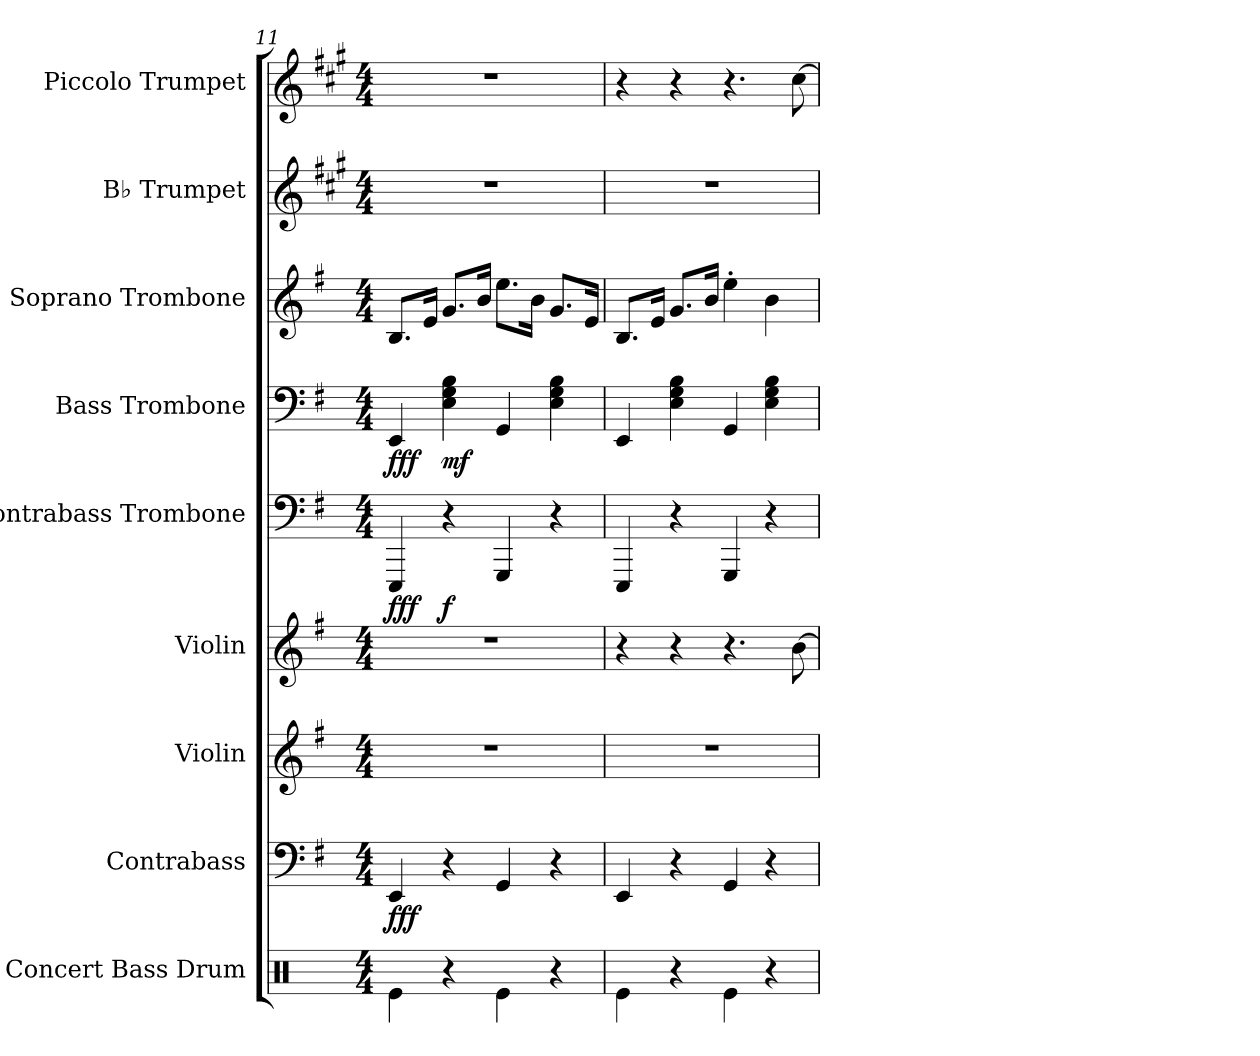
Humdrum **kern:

**kern	**kern	**dynam	**kern	**kern	**kern	**dynam	**kern	**dynam	**kern	**kern	**kern
*part9	*part8	*part8	*part7	*part6	*part5	*part5	*part4	*part4	*part3	*part2	*part1
*staff9	*staff8	*staff8	*staff7	*staff6	*staff5	*staff5	*staff4	*staff4	*staff3	*staff2	*staff1
*I"Concert Bass Drum	*I"Contrabass	*	*I"Violin	*I"Violin	*I"Contrabass Trombone	*	*I"Bass Trombone	*	*I"Soprano Trombone	*I"B♭ Trumpet	*I"Piccolo Trumpet
*I'Con. BD	*I'Cb.	*	*I'Vln.	*I'Vln.	*I'Cb. Tbn.	*	*I'B. Tbn.	*	*I'S. Tbn.	*I'B♭ Tpt.	*I'P. Tpt.
!!LO:PB:g=z
*clefX	*clefF4	*	*clefG2	*clefG2	*clefF4	*	*clefF4	*	*clefG2	*clefG2	*clefG2
*	*ITrd7c12	*	*	*	*	*	*	*	*	*ITrd1c2	*ITrd-6c-10
*k[]	*k[f#]	*	*k[f#]	*k[f#]	*k[f#]	*	*k[f#]	*	*k[f#]	*k[f#]	*k[f#]
*M4/4	*M4/4	*	*M4/4	*M4/4	*M4/4	*	*M4/4	*	*M4/4	*M4/4	*M4/4
=11	=11	=11	=11	=11	=11	=11	=11	=11	=11	=11	=11
!	!	!LO:DY:b	!	!	!	!LO:DY:b	!	!LO:DY:b	!	!	!
4Re\	4EEE/	fff	1r	1r	4EEE/	fff	4EE/	fff	8.B/L	1r	1r
.	.	.	.	.	.	.	.	.	16e/Jk	.	.
!	!	!	!	!	!	!LO:DY:b	!	!LO:DY:b	!	!	!
4r	4r	.	.	.	4r	f	4E\ 4G\ 4B\	mf	8.g/L	.	.
.	.	.	.	.	.	.	.	.	16b/Jk	.	.
4Re\	4GGG/	.	.	.	4GGG/	.	4GG/	.	8.ee\L	.	.
.	.	.	.	.	.	.	.	.	16b\Jk	.	.
4r	4r	.	.	.	4r	.	4E\ 4G\ 4B\	.	8.g/L	.	.
.	.	.	.	.	.	.	.	.	16e/Jk	.	.
=12	=12	=12	=12	=12	=12	=12	=12	=12	=12	=12	=12
4Re\	4EEE/	.	1r	4r	4EEE/	.	4EE/	.	8.B/L	1r	4r
.	.	.	.	.	.	.	.	.	16e/Jk	.	.
4r	4r	.	.	4r	4r	.	4E\ 4G\ 4B\	.	8.g/L	.	4r
.	.	.	.	.	.	.	.	.	16b/Jk	.	.
4Re\	4GGG/	.	.	4.r	4GGG/	.	4GG/	.	4ee'\	.	4.r
4r	4r	.	.	.	4r	.	4E\ 4G\ 4B\	.	4b\	.	.
.	.	.	.	[8b\	.	.	.	.	.	.	[8bb\
=	=	=	=	=	=	=	=	=	=	=	=
*-	*-	*-	*-	*-	*-	*-	*-	*-	*-	*-	*-
